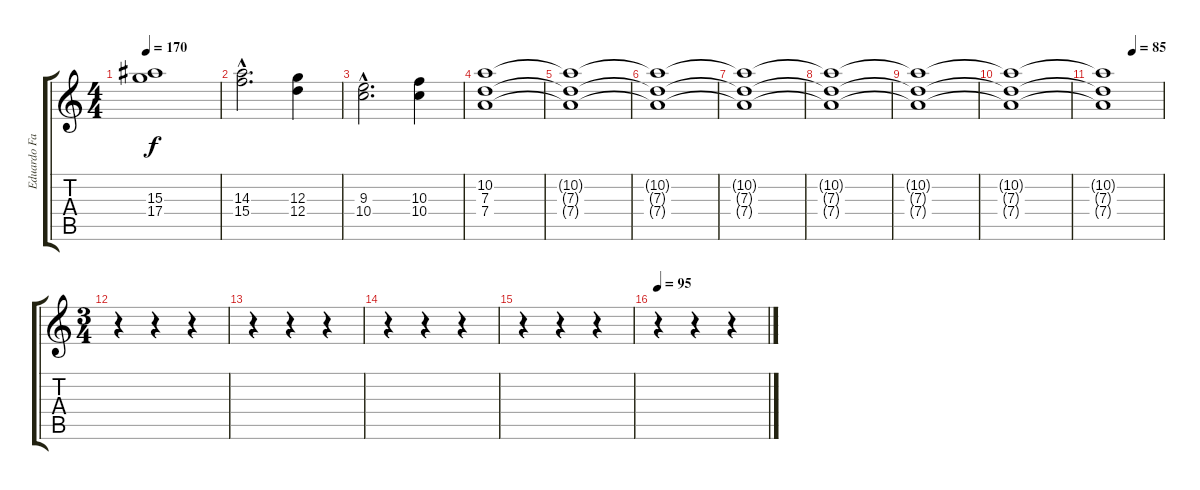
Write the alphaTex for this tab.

\track ("Eduardo Falaschi" "Eduardo Fa") {instrument overdrivenguitar}
\staff {score tabs}
\tuning (E4 B3 G3 D3 A2 E2) {hide}
\ts (4 4)
\tempo 170
\clef g2
\ks c
(15.3 17.4).1{dy f} |
(14.3{hac} 15.4{hac}).2{d} (12.3 12.4).4 |
(9.3{hac} 10.4{hac}).2{d} (10.3 10.4).4 |
(10.2 7.3 7.4).1 |
(10.2{t} 7.3{t} 7.4{t}).1 |
(10.2{t} 7.3{t} 7.4{t}).1 |
(10.2{t} 7.3{t} 7.4{t}).1 |
(10.2{t} 7.3{t} 7.4{t}).1 |
(10.2{t} 7.3{t} 7.4{t}).1 |
(10.2{t} 7.3{t} 7.4{t}).1 |
\tempo (85 0.5)
(10.2{t} 7.3{t} 7.4{t}).1{volume 8} |
\ts (3 4)
r.4{volume 16 instrument overdrivenguitar} r.4 r.4 |
r.4 r.4 r.4 |
r.4 r.4 r.4 |
r.4 r.4 r.4 |
\tempo 95
r.4 r.4 r.4
